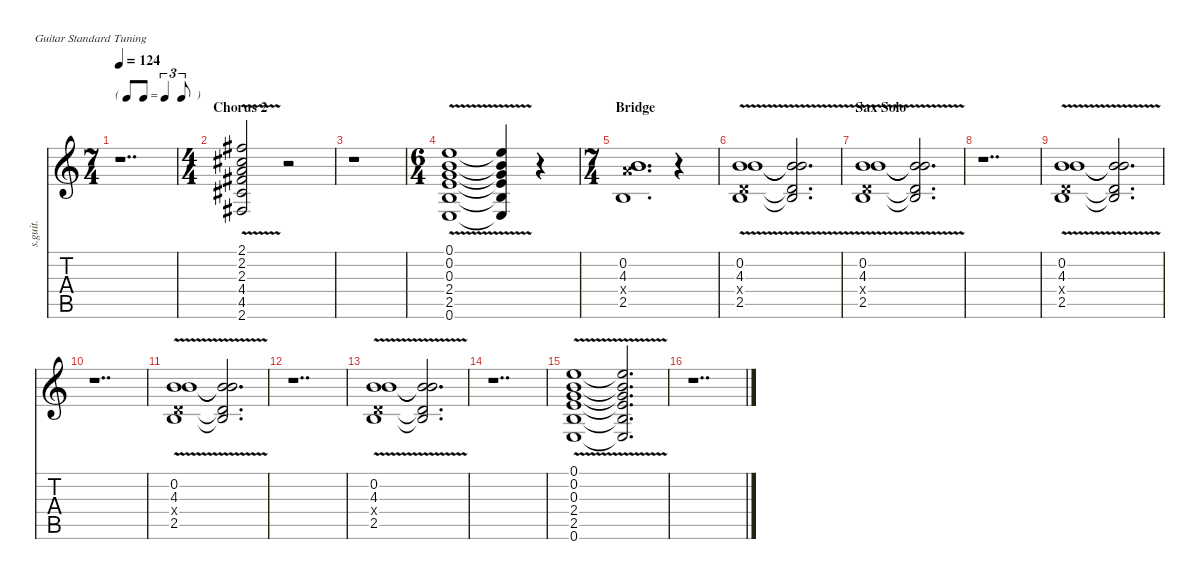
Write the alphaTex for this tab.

\defaultSystemsLayout 4
\hideDynamics
\bracketExtendMode nobrackets
\track ("David Gilmour | Fender Stratocaster | Rhythm Guitar" "s.guit.") {instrument electricguitarclean}
\staff {score tabs}
\tuning (E4 B3 G3 D3 A2 E2)
\ts (7 4)
\tf triplet8th
\tempo 124
\clef g2
\ks c
r.1{dd dy mf} |
\ts (4 4)
\beaming (8 2 2 2 2)
\section ("" "Chorus 2")
(2.1{v acc #} 2.2{v acc #} 2.3{v} 4.4{v acc #} 4.5{v acc #} 2.6{v acc #}).2 r.2 |
r.1 |
\ts (6 4)
\beaming (8 2 2 2 2)
(0.1{v} 0.2{v} 0.3{v} 2.4{v} 2.5{v} 0.6{v}).1 (0.1{v t} 0.2{v t} 0.3{v t} 2.4{v t} 2.5{v t} 0.6{v t}).4 r.4 |
\ts (7 4)
\beaming (8 2 2 2 2)
\section ("" "Bridge")
(0.2 4.3 7.4{x} 2.5).1{d} r.4 |
(0.2{v} 4.3{v} 0.4{v x} 2.5{v}).1 (0.2{v t} 4.3{v t} 0.4{v t} 2.5{v t}).2{d} |
\section ("" "Sax Solo")
(0.2{v} 4.3{v} 0.4{v x} 2.5{v}).1 (0.2{v t} 4.3{v t} 0.4{v t} 2.5{v t}).2{d} |
r.1{dd} |
(0.2{v} 4.3{v} 0.4{v x} 2.5{v}).1 (0.2{v t} 4.3{v t} 0.4{v t} 2.5{v t}).2{d} |
r.1{dd} |
(0.2{v} 4.3{v} 0.4{v x} 2.5{v}).1 (0.2{v t} 4.3{v t} 0.4{v t} 2.5{v t}).2{d} |
r.1{dd} |
(0.2{v} 4.3{v} 0.4{v x} 2.5{v}).1 (0.2{v t} 4.3{v t} 0.4{v t} 2.5{v t}).2{d} |
r.1{dd} |
(0.1{v} 0.2{v} 0.3{v} 2.4{v} 2.5{v} 0.6{v}).1 (0.1{v t} 0.2{v t} 0.3{v t} 2.4{v t} 2.5{v t} 0.6{v t}).2{d} |
r.1{dd}
